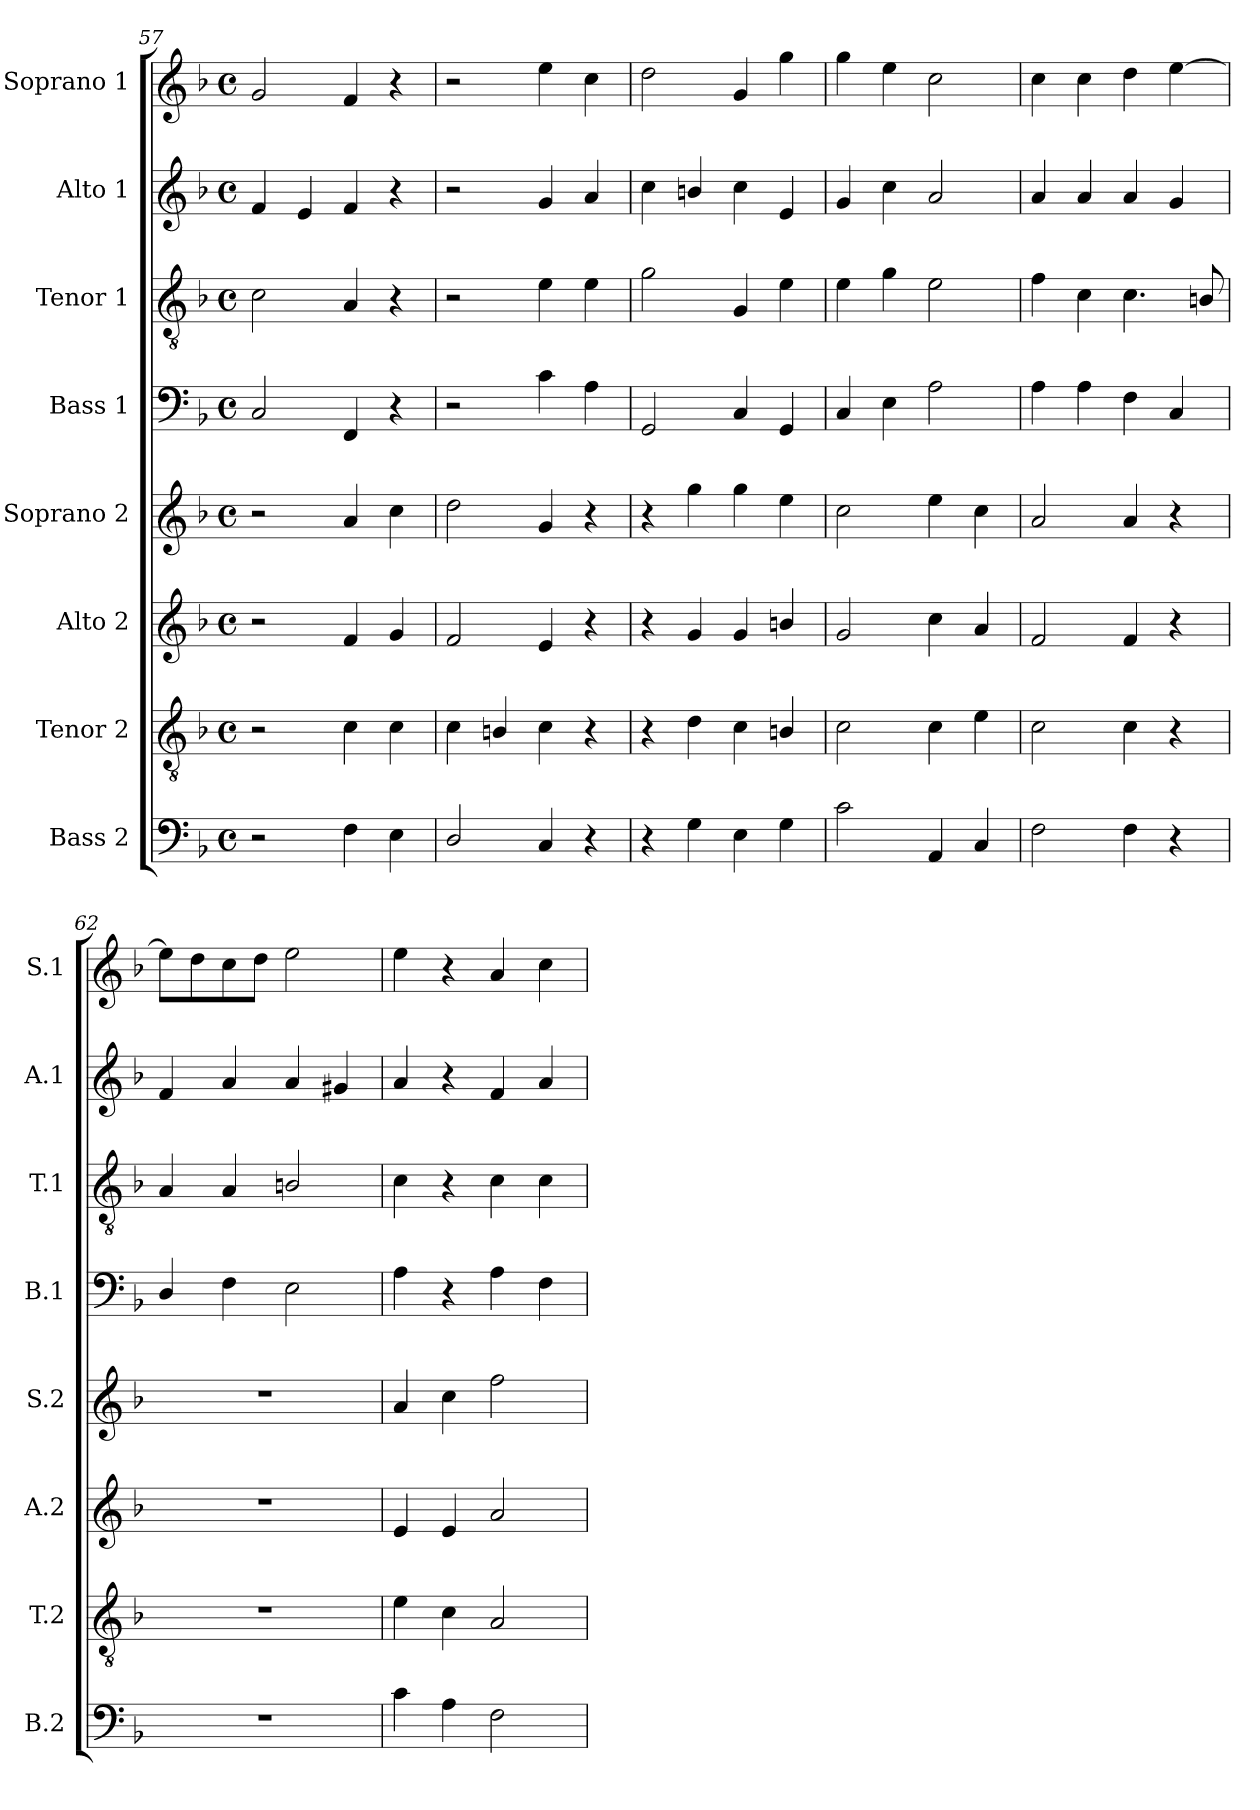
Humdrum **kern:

**kern	**kern	**kern	**kern	**kern	**kern	**kern	**kern
*part8	*part7	*part6	*part5	*part4	*part3	*part2	*part1
*staff8	*staff7	*staff6	*staff5	*staff4	*staff3	*staff2	*staff1
*I"Bass 2	*I"Tenor 2	*I"Alto 2	*I"Soprano 2	*I"Bass 1	*I"Tenor 1	*I"Alto 1	*I"Soprano 1
*I'B.2	*I'T.2	*I'A.2	*I'S.2	*I'B.1	*I'T.1	*I'A.1	*I'S.1
*clefF4	*clefGv2	*clefG2	*clefG2	*clefF4	*clefGv2	*clefG2	*clefG2
*	*ITrd7c12	*	*	*	*ITrd7c12	*	*
*k[b-]	*k[b-]	*k[b-]	*k[b-]	*k[b-]	*k[b-]	*k[b-]	*k[b-]
*F:	*F:	*F:	*F:	*F:	*F:	*F:	*F:
*M4/4	*M4/4	*M4/4	*M4/4	*M4/4	*M4/4	*M4/4	*M4/4
*met(c)	*met(c)	*met(c)	*met(c)	*met(c)	*met(c)	*met(c)	*met(c)
=57	=57	=57	=57	=57	=57	=57	=57
2r	2r	2r	2r	2Ci/	2Ci\	4fi/	2gi/
.	.	.	.	.	.	4ei/	.
4Fi\	4Ci\	4fi/	4ai/	4FFi/	4AAi/	4fi/	4fi/
4Ei\	4Ci\	4gi/	4cci\	4r	4r	4r	4r
=58	=58	=58	=58	=58	=58	=58	=58
2Di/	4Ci\	2fi/	2ddi\	2r	2r	2r	2r
.	4BBni/	.	.	.	.	.	.
4Ci/	4Ci\	4ei/	4gi/	4ci\	4Ei\	4gi/	4eei\
4r	4r	4r	4r	4Ai\	4Ei\	4ai/	4cci\
=59	=59	=59	=59	=59	=59	=59	=59
4r	4r	4r	4r	2GGi/	2Gi\	4cci\	2ddi\
4Gi\	4Di\	4gi/	4ggi\	.	.	4bni/	.
4Ei\	4Ci\	4gi/	4ggi\	4Ci/	4GGi/	4cci\	4gi/
4Gi\	4BBni/	4bni/	4eei\	4GGi/	4Ei\	4ei/	4ggi\
=60	=60	=60	=60	=60	=60	=60	=60
2ci\	2Ci\	2gi/	2cci\	4Ci/	4Ei\	4gi/	4ggi\
.	.	.	.	4Ei\	4Gi\	4cci\	4eei\
4AAi/	4Ci\	4cci\	4eei\	2Ai\	2Ei\	2ai/	2cci\
4Ci/	4Ei\	4ai/	4cci\	.	.	.	.
!!LO:PB:g=z
=61	=61	=61	=61	=61	=61	=61	=61
2Fi\	2Ci\	2fi/	2ai/	4Ai\	4Fi\	4ai/	4cci\
.	.	.	.	4Ai\	4Ci\	4ai/	4cci\
4Fi\	4Ci\	4fi/	4ai/	4Fi\	4.Ci\	4ai/	4ddi\
4r	4r	4r	4r	4Ci/	.	4gi/	[4eei\
.	.	.	.	.	8BBni/	.	.
=62	=62	=62	=62	=62	=62	=62	=62
1r	1r	1r	1r	4Di/	4AAi/	4fi/	8eei\L]
.	.	.	.	.	.	.	8ddi\
.	.	.	.	4Fi\	4AAi/	4ai/	8cci\
.	.	.	.	.	.	.	8ddi\J
.	.	.	.	2Ei\	2BBni/	4ai/	2eei\
.	.	.	.	.	.	4g#Xi/	.
=63	=63	=63	=63	=63	=63	=63	=63
4ci\	4Ei\	4ei/	4ai/	4Ai\	4Ci\	4ai/	4eei\
4Ai\	4Ci\	4ei/	4cci\	4r	4r	4r	4r
2Fi\	2AAi/	2ai/	2ffi\	4Ai\	4Ci\	4fi/	4ai/
.	.	.	.	4Fi\	4Ci\	4ai/	4cci\
=	=	=	=	=	=	=	=
*-	*-	*-	*-	*-	*-	*-	*-
